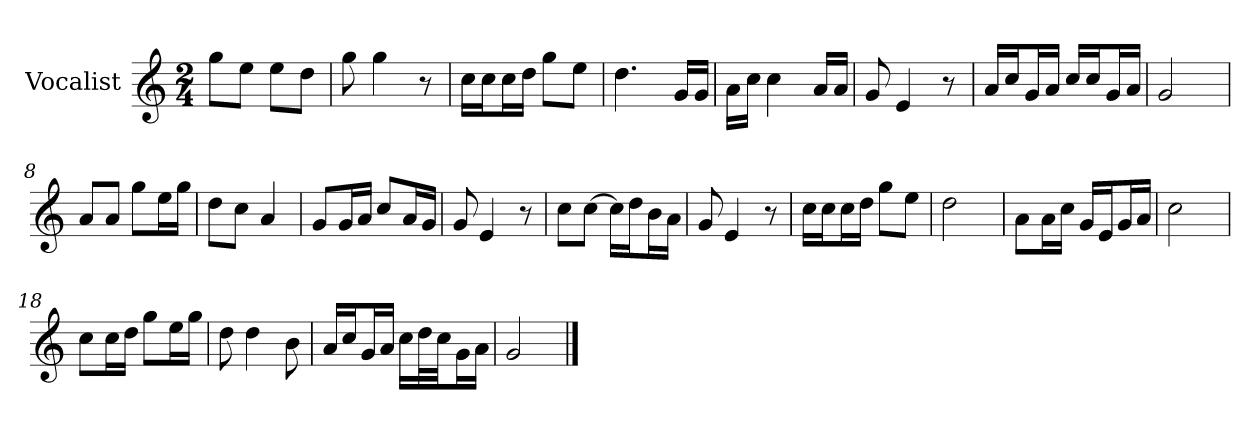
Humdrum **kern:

**kern
*part1
*staff1
*I"Vocalist
*k[]
*C:
*M2/4
=
8ggL
8eeJ
8eeL
8ddJ
=1
8gg
4gg
8r
=2
16ccLL
16ccJ
16ccL
16ddJJ
8ggL
8eeJ
=3
4.dd
16gLL
16gJJ
=4
16aLL
16ccJJ
4cc
16aLL
16aJJ
=5
8g
4e
8r
=6
16aLL
16ccJ
16gL
16aJJ
16ccLL
16ccJ
16gL
16aJJ
=7
2g
=8
8aL
8aJ
8ggL
16eeL
16ggJJ
=9
8ddL
8ccJ
4a
=10
8gL
16gL
16aJJ
8ccL
16aL
16gJJ
=11
8g
4e
8r
=12
8ccL
[8ccJ
16ccLL]
16ddJ
16bL
16aJJ
=13
8g
4e
8r
=14
16ccLL
16ccJ
16ccL
16ddJJ
8ggL
8eeJ
=15
2dd
=16
8aL
16aL
16ccJJ
16gLL
16eJ
16gL
16aJJ
=17
2cc
=18
8ccL
16ccL
16ddJJ
8ggL
16eeL
16ggJJ
=19
8dd
4dd
8b
=20
16aLL
16ccJ
16gL
16aJJ
16ccLL
32ddL
32ccJJ
16gL
16aJJ
=21
2g
==
*-
